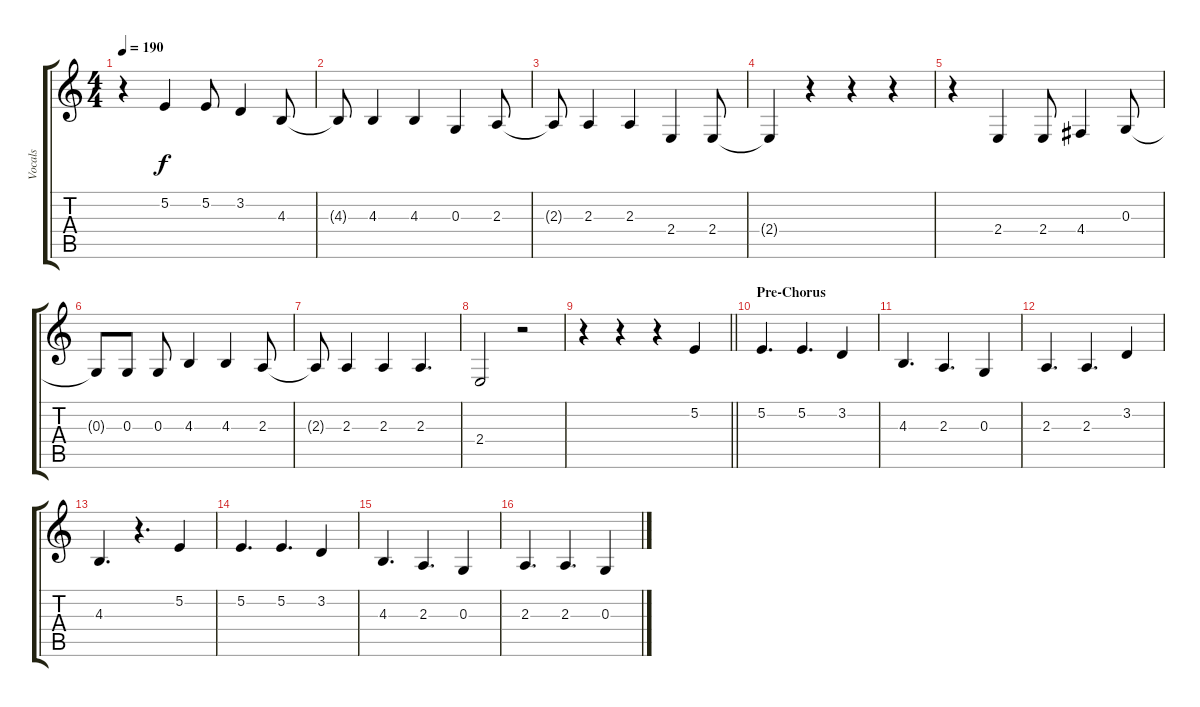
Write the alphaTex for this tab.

\track ("Vocals" "Vocals") {instrument altosax}
\staff {score tabs}
\tuning (E4 B3 G3 D3 A2 E2) {hide}
\ts (4 4)
\tempo 190
\clef g2
\ks c
r.4{dy f} 5.2.4 5.2.8 3.2.4 4.3.8 |
4.3{t}.8 4.3.4 4.3.4 0.3.4 2.3.8 |
2.3{t}.8 2.3.4 2.3.4 2.4.4 2.4.8 |
2.4{t}.4 r.4 r.4 r.4 |
r.4 2.4.4 2.4.8 4.4.4 0.3.8 |
0.3{t}.8 0.3.8 0.3.8 4.3.4 4.3.4 2.3.8 |
2.3{t}.8 2.3.4 2.3.4 2.3.4{d} |
2.4.2 r.2 |
\barLineRight lightlight
r.4 r.4 r.4 5.2.4 |
\section ("" "Pre-Chorus")
5.2.4{d} 5.2.4{d} 3.2.4 |
4.3.4{d} 2.3.4{d} 0.3.4 |
2.3.4{d} 2.3.4{d} 3.2.4 |
4.3.4{d} r.4{d} 5.2.4 |
5.2.4{d} 5.2.4{d} 3.2.4 |
4.3.4{d} 2.3.4{d} 0.3.4 |
2.3.4{d} 2.3.4{d} 0.3.4
